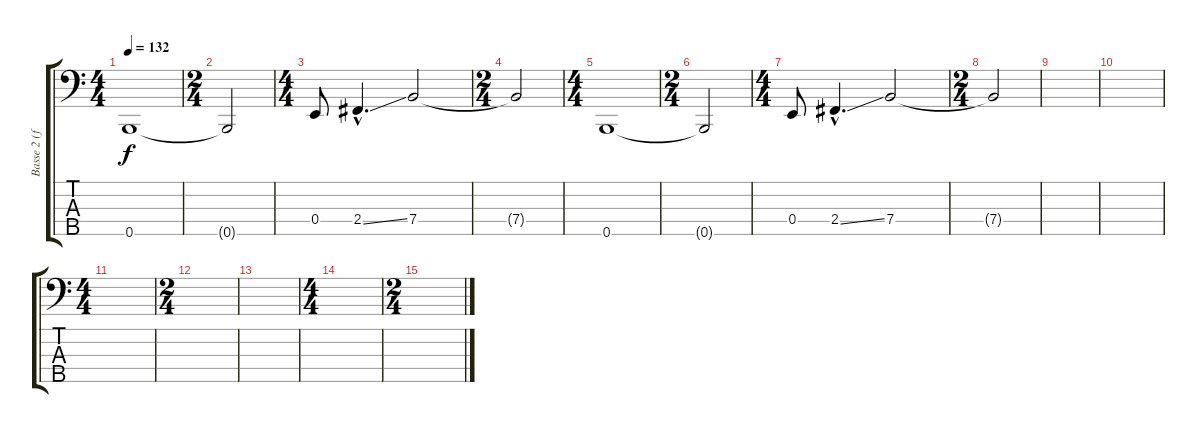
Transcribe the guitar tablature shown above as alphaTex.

\track ("Basse 2 (fade in)" "Basse 2 (f") {instrument fretlessbass}
\staff {score tabs}
\tuning (G2 D2 A1 E1 B0) {hide}
\ts (4 4)
\tempo 132
\clef f4
\ks c
0.5.1{dy f} |
\ts (2 4)
0.5{t}.2 |
\ts (4 4)
0.4.8 2.4{ss hac}.4{d} 7.4.2 |
\ts (2 4)
7.4{t}.2 |
\ts (4 4)
0.5.1 |
\ts (2 4)
0.5{t}.2 |
\ts (4 4)
0.4.8 2.4{ss hac}.4{d} 7.4.2 |
\ts (2 4)
7.4{t}.2 |
|
|
\ts (4 4)
|
\ts (2 4)
|
|
\ts (4 4)
|
\ts (2 4)
